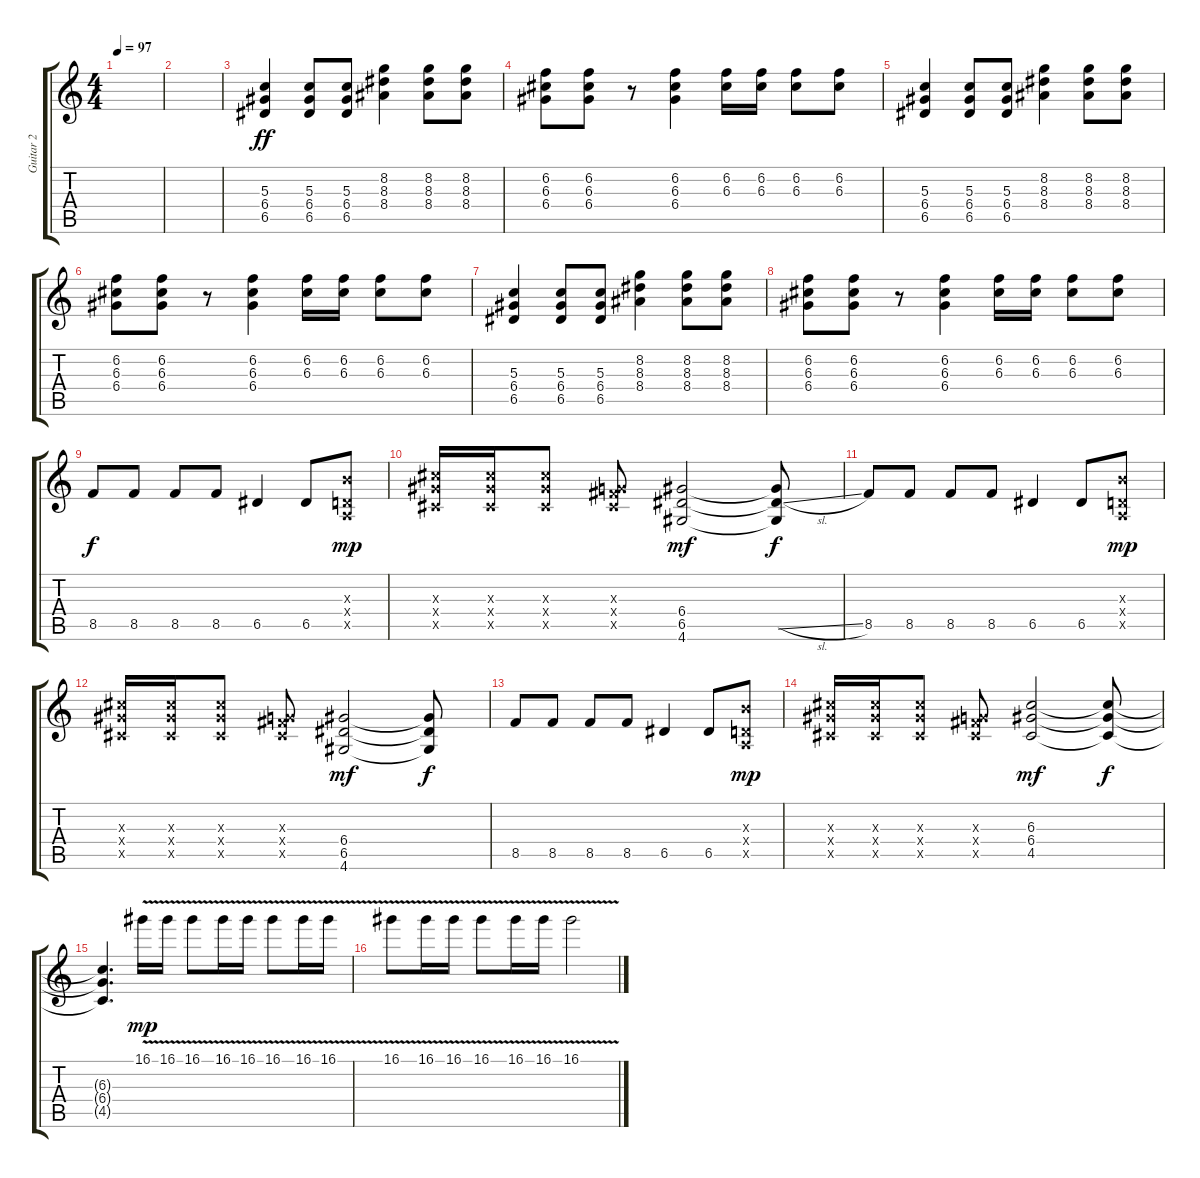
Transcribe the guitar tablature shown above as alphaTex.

\track ("Guitar 2             Jody Porter" "Guitar 2  ") {instrument overdrivenguitar}
\staff {score tabs}
\tuning (E4 B3 G3 D3 A2 E2) {hide}
\ts (4 4)
\tempo 97
\clef g2
\ks c
|
|
(5.3 6.4 6.5).4{dy ff} (5.3 6.4 6.5).8 (5.3 6.4 6.5).8 (8.2 8.3 8.4).4 (8.2 8.3 8.4).8 (8.2 8.3 8.4).8 |
(6.2 6.3 6.4).8 (6.2 6.3 6.4).8 r.8 (6.2 6.3 6.4).4 (6.2 6.3).16 (6.2 6.3).16 (6.2 6.3).8 (6.2 6.3).8 |
(5.3 6.4 6.5).4 (5.3 6.4 6.5).8 (5.3 6.4 6.5).8 (8.2 8.3 8.4).4 (8.2 8.3 8.4).8 (8.2 8.3 8.4).8 |
(6.2 6.3 6.4).8 (6.2 6.3 6.4).8 r.8 (6.2 6.3 6.4).4 (6.2 6.3).16 (6.2 6.3).16 (6.2 6.3).8 (6.2 6.3).8 |
(5.3 6.4 6.5).4 (5.3 6.4 6.5).8 (5.3 6.4 6.5).8 (8.2 8.3 8.4).4 (8.2 8.3 8.4).8 (8.2 8.3 8.4).8 |
(6.2 6.3 6.4).8 (6.2 6.3 6.4).8 r.8 (6.2 6.3 6.4).4 (6.2 6.3).16 (6.2 6.3).16 (6.2 6.3).8 (6.2 6.3).8 |
8.5.8{dy f} 8.5.8 8.5.8 8.5.8 6.5.4 6.5.8 (4.3{x} 0.4{x} 0.5{x}).8{dy mp} |
(6.3{x} 6.4{x} 4.5{x}).16 (6.3{x} 6.4{x} 4.5{x}).16 (6.3{x} 6.4{x} 4.5{x}).8 (0.3{x} 4.4{x} 4.5{x}).8 (6.4 6.5 4.6).2{dy mf} (6.4{t} 6.5{sl t} 4.6{t}).8{dy f} |
8.5.8 8.5.8 8.5.8 8.5.8 6.5.4 6.5.8 (4.3{x} 0.4{x} 0.5{x}).8{dy mp} |
(6.3{x} 6.4{x} 4.5{x}).16 (6.3{x} 6.4{x} 4.5{x}).16 (6.3{x} 6.4{x} 4.5{x}).8 (0.3{x} 4.4{x} 4.5{x}).8 (6.4 6.5 4.6).2{dy mf} (6.4{t} 6.5{t} 4.6{t}).8{dy f} |
8.5.8 8.5.8 8.5.8 8.5.8 6.5.4 6.5.8 (4.3{x} 0.4{x} 0.5{x}).8{dy mp} |
(6.3{x} 6.4{x} 4.5{x}).16 (6.3{x} 6.4{x} 4.5{x}).16 (6.3{x} 6.4{x} 4.5{x}).8 (0.3{x} 4.4{x} 4.5{x}).8 (6.3 6.4 4.5).2{dy mf} (6.3{t} 6.4{t} 4.5{t}).8{dy f} |
(6.3{t} 6.4{t} 4.5{t}).4{d} 16.1{v}.16{dy mp} 16.1{v}.16 16.1{v}.8 16.1{v}.16 16.1{v}.16 16.1{v}.8 16.1{v}.16 16.1{v}.16 |
16.1{v}.8 16.1{v}.16 16.1{v}.16 16.1{v}.8 16.1{v}.16 16.1{v}.16 16.1{v}.2
